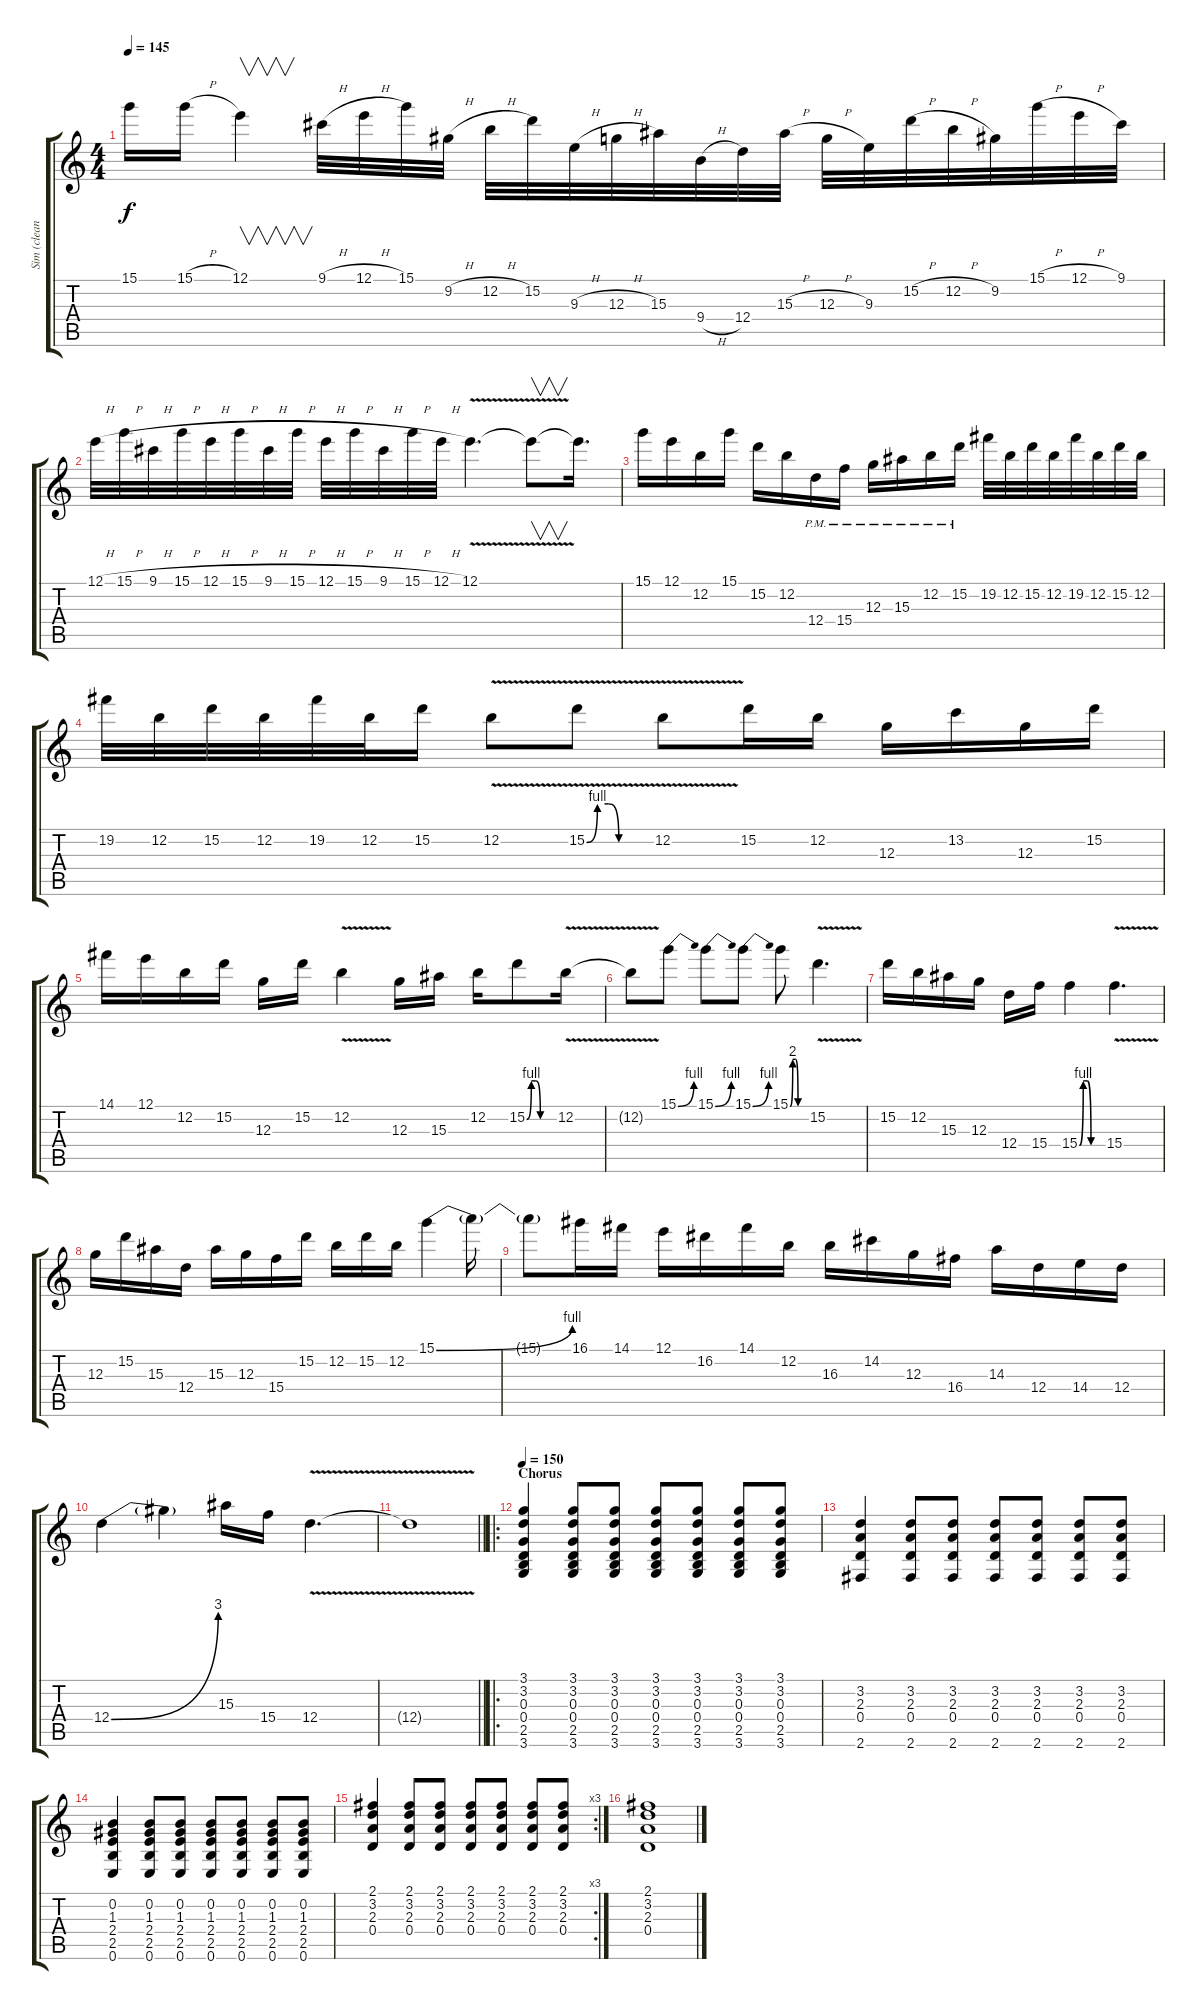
\track ("Sim (clean standard electric guitar)" "Sim (clean") {instrument acousticguitarsteel}
\staff {score tabs}
\tuning (E4 B3 G3 D3 A2 E2) {hide}
\ts (4 4)
\tempo 145
\clef g2
\ks c
15.1.16{dy f} 15.1{h}.16 12.1.4{v} 9.1{h}.32 12.1{h}.32 15.1.32 9.2{h}.32 12.2{h}.32 15.2.32 9.3{h}.32 12.3{h}.32 15.3.32 9.4{h}.32 12.4.32 15.3{h}.32 12.3{h}.32 9.3.32 15.2{h}.32 12.2{h}.32 9.2.32 15.1{h}.32 12.1{h}.32 9.1.32 |
12.1{h}.32 15.1{h}.32 9.1{h}.32 15.1{h}.32 12.1{h}.32 15.1{h}.32 9.1{h}.32 15.1{h}.32 12.1{h}.32 15.1{h}.32 9.1{h}.32 15.1{h}.32 12.1{h}.32 12.1{v}.4{d} 12.1{t}.8{v} 12.1{t}.16{d} |
15.1.16 12.1.16 12.2.16 15.1.16 15.2.16 12.2.16 12.4{pm}.16 15.4{pm}.16 12.3{pm}.16 15.3{pm}.16 12.2{pm}.16 15.2{pm}.16 19.2.32 12.2.32 15.2.32 12.2.32 19.2.32 12.2.32 15.2.32 12.2.32 |
19.2.32 12.2.32 15.2.32 12.2.32 19.2.32 12.2.32 15.2.16 12.2{v}.8 15.2{be (custom 0 0 10 4 20 4 30 0 60 0) v}.8 12.2{v}.8 15.2.16 12.2.16 12.3.16 13.2.16 12.3.16 15.2.16 |
14.1.16 12.1.16 12.2.16 15.2.16 12.3.16 15.2.16 12.2{v}.4 12.3.16 15.3.16 12.2.16 15.2{be (custom 0 0 10 4 20 4 30 0 60 0)}.8 12.2{v}.16 |
12.2{t}.8 15.1{be (bend 0 0 60 4)}.8 15.1{be (bend 0 0 60 4)}.8 15.1{be (bend 0 0 60 4)}.8 15.1{be (custom 0 0 10 8 20 8 30 0 60 0)}.8 15.2{v}.4{d} |
15.2.16 12.2.16 15.3.16 12.3.16 12.4.16 15.4.16 15.4{be (custom 0 0 10 4 20 4 30 0 60 0)}.4 15.4{v}.4{d} |
12.3.16 15.2.16 15.3.16 12.4.16 15.3.16 12.3.16 15.4.16 15.2.16 12.2.16 15.2.16 12.2.16 15.1{be (bend 0 0 60 4)}.4 15.1{t}.16 |
15.1{t}.8 16.1.16 14.1.16 12.1.16 16.2.16 14.1.16 12.2.16 16.3.16 14.2.16 12.3.16 16.4.16 14.3.16 12.4.16 14.4.16 12.4.16 |
12.4{be (bend 0 0 60 12)}.4 12.4{t}.4 15.3.16 15.4.16 12.4{v}.4{d} |
\barLineRight lightlight
12.4{t}.1 |
\ro
\section ("" "Chorus")
\tempo 150
(3.1 3.2 0.3 0.4 2.5 3.6).4 (3.1 3.2 0.3 0.4 2.5 3.6).8 (3.1 3.2 0.3 0.4 2.5 3.6).8 (3.1 3.2 0.3 0.4 2.5 3.6).8 (3.1 3.2 0.3 0.4 2.5 3.6).8 (3.1 3.2 0.3 0.4 2.5 3.6).8 (3.1 3.2 0.3 0.4 2.5 3.6).8 |
(3.2 2.3 0.4 2.6).4 (3.2 2.3 0.4 2.6).8 (3.2 2.3 0.4 2.6).8 (3.2 2.3 0.4 2.6).8 (3.2 2.3 0.4 2.6).8 (3.2 2.3 0.4 2.6).8 (3.2 2.3 0.4 2.6).8 |
(0.2 1.3 2.4 2.5 0.6).4 (0.2 1.3 2.4 2.5 0.6).8 (0.2 1.3 2.4 2.5 0.6).8 (0.2 1.3 2.4 2.5 0.6).8 (0.2 1.3 2.4 2.5 0.6).8 (0.2 1.3 2.4 2.5 0.6).8 (0.2 1.3 2.4 2.5 0.6).8 |
\rc 3
(2.1 3.2 2.3 0.4).4 (2.1 3.2 2.3 0.4).8 (2.1 3.2 2.3 0.4).8 (2.1 3.2 2.3 0.4).8 (2.1 3.2 2.3 0.4).8 (2.1 3.2 2.3 0.4).8 (2.1 3.2 2.3 0.4).8 |
(2.1 3.2 2.3 0.4).1{instrument electricguitarclean}
